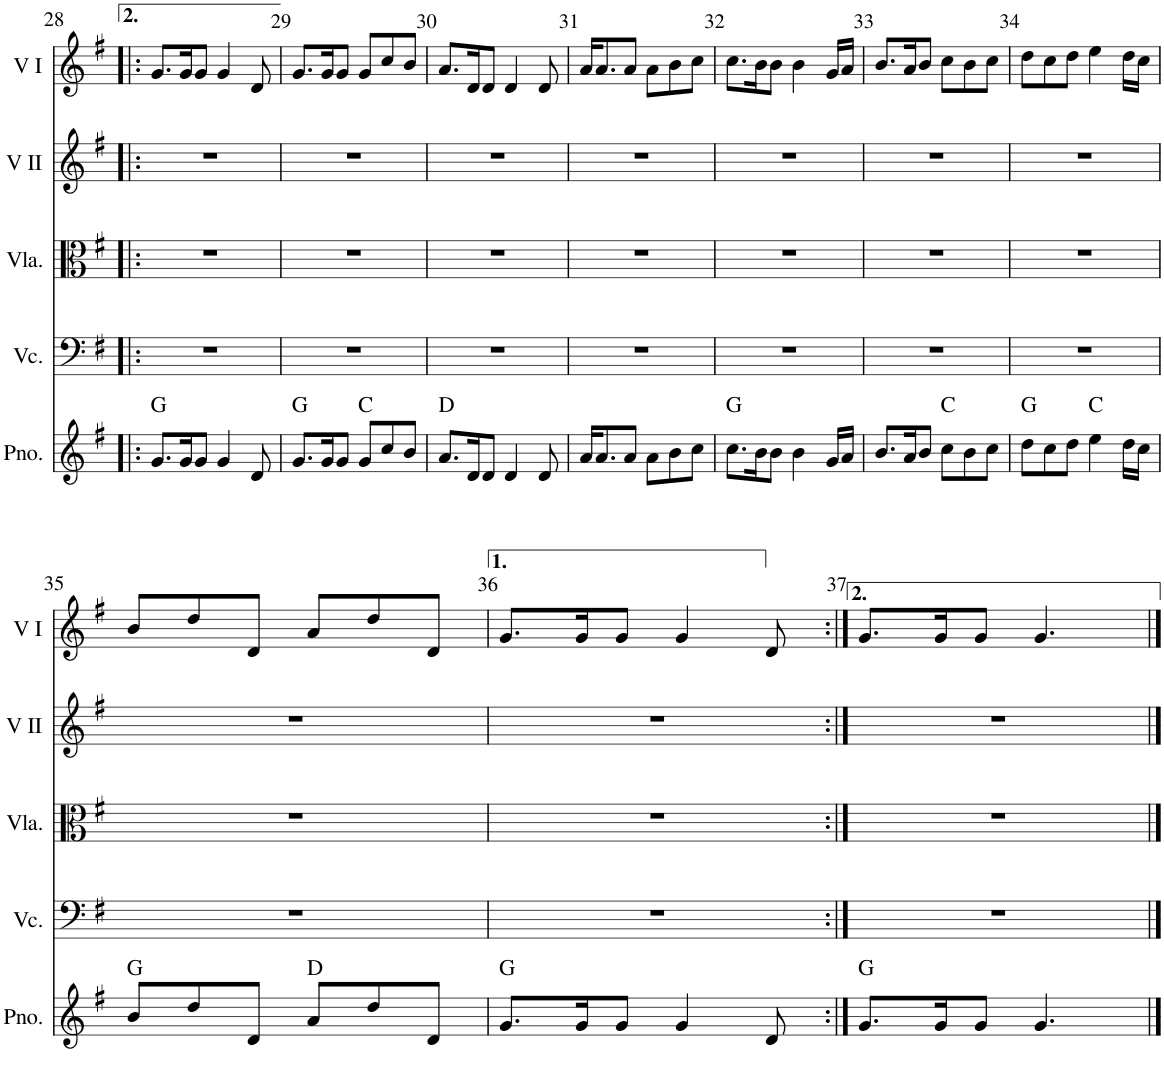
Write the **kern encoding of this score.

**kern	**harte	**kern	**kern	**kern	**kern
*part5	*part5	*part4	*part3	*part2	*part1
*staff5	*	*staff4	*staff3	*staff2	*staff1
*I"Piano	*	*I"Violoncello	*I"Viola	*I"Violin II	*I"Violin I
*I'Pno.	*	*I'Vc.	*I'Vla.	*I'V II	*I'V I
!!LO:PB:g=z
*clefG2	*	*clefF4	*clefC3	*clefG2	*clefG2
*k[f#]	*	*k[f#]	*k[f#]	*k[f#]	*k[f#]
*M6/8	*	*M6/8	*M6/8	*M6/8	*M6/8
=28!|:	=28!|:	=28!|:	=28!|:	=28!|:	=28!|:
8.g/L	G:maj	2.r	2.r	2.r	8.g/L
16g/K	.	.	.	.	16g/K
8g/J	.	.	.	.	8g/J
4g/	.	.	.	.	4g/
8d/	.	.	.	.	8d/
=29	=29	=29	=29	=29	=29
8.g/L	G:maj	2.r	2.r	2.r	8.g/L
16g/K	.	.	.	.	16g/K
8g/J	.	.	.	.	8g/J
8g/L	C:maj	.	.	.	8g/L
8cc/	.	.	.	.	8cc/
8b/J	.	.	.	.	8b/J
=30	=30	=30	=30	=30	=30
8.a/L	D:maj	2.r	2.r	2.r	8.a/L
16d/K	.	.	.	.	16d/K
8d/J	.	.	.	.	8d/J
4d/	.	.	.	.	4d/
8d/	.	.	.	.	8d/
=31	=31	=31	=31	=31	=31
16a/KL	.	2.r	2.r	2.r	16a/KL
8.a/	.	.	.	.	8.a/
8a/J	.	.	.	.	8a/J
8a\L	.	.	.	.	8a\L
8b\	.	.	.	.	8b\
8cc\J	.	.	.	.	8cc\J
=32	=32	=32	=32	=32	=32
8.cc\L	G:maj	2.r	2.r	2.r	8.cc\L
16b\K	.	.	.	.	16b\K
8b\J	.	.	.	.	8b\J
4b\	.	.	.	.	4b\
16g/LL	.	.	.	.	16g/LL
16a/JJ	.	.	.	.	16a/JJ
=33	=33	=33	=33	=33	=33
8.b/L	.	2.r	2.r	2.r	8.b/L
16a/K	.	.	.	.	16a/K
8b/J	.	.	.	.	8b/J
8cc\L	C:maj	.	.	.	8cc\L
8b\	.	.	.	.	8b\
8cc\J	.	.	.	.	8cc\J
=34	=34	=34	=34	=34	=34
8dd\L	G:maj	2.r	2.r	2.r	8dd\L
8cc\	.	.	.	.	8cc\
8dd\J	.	.	.	.	8dd\J
4ee\	C:maj	.	.	.	4ee\
16dd\LL	.	.	.	.	16dd\LL
16cc\JJ	.	.	.	.	16cc\JJ
!!LO:LB:g=z
=35	=35	=35	=35	=35	=35
8b/L	G:maj	2.r	2.r	2.r	8b/L
8dd/	.	.	.	.	8dd/
8d/J	.	.	.	.	8d/J
8a/L	D:maj	.	.	.	8a/L
8dd/	.	.	.	.	8dd/
8d/J	.	.	.	.	8d/J
=36	=36	=36	=36	=36	=36
8.g/L	G:maj	2.r	2.r	2.r	8.g/L
16g/K	.	.	.	.	16g/K
8g/J	.	.	.	.	8g/J
4g/	.	.	.	.	4g/
8d/	.	.	.	.	8d/
=37:|!	=37:|!	=37:|!	=37:|!	=37:|!	=37:|!
8.g/L	G:maj	2.r	2.r	2.r	8.g/L
16g/K	.	.	.	.	16g/K
8g/J	.	.	.	.	8g/J
4.g/	.	.	.	.	4.g/
==	==	==	==	==	==
*-	*-	*-	*-	*-	*-
